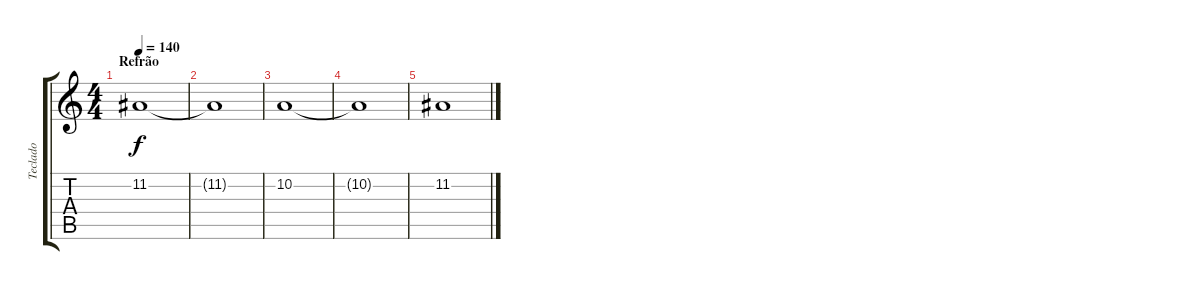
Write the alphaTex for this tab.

\track ("Teclado" "Teclado") {instrument stringensemble1}
\staff {score tabs}
\tuning (E4 B3 G3 D3 A2 E2) {hide}
\ts (4 4)
\section ("" "Refrão")
\tempo 140
\clef g2
\ks c
11.2.1{dy f} |
11.2{t}.1 |
10.2.1 |
10.2{t}.1 |
11.2.1
